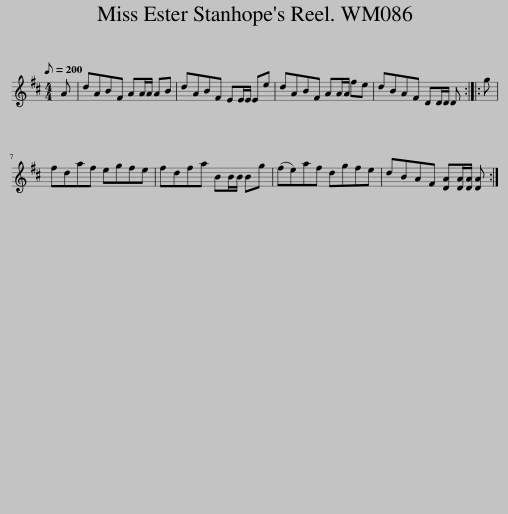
X:1
L:1/8
Q:1/8=200
M:4/4
I:linebreak $
K:D
V:1 treble
V:1
 A | dABF AA/A/ AB | dABF EE/E/ Ee | dABF AA/A/ fe | dBAF DD/D/ D :: %5
 g |$ fdaf egfe | fdfa BB/B/ Bg | (fe)af dgfe | dBAF [DA][DA]/[DA]/ [DA] :| %10
